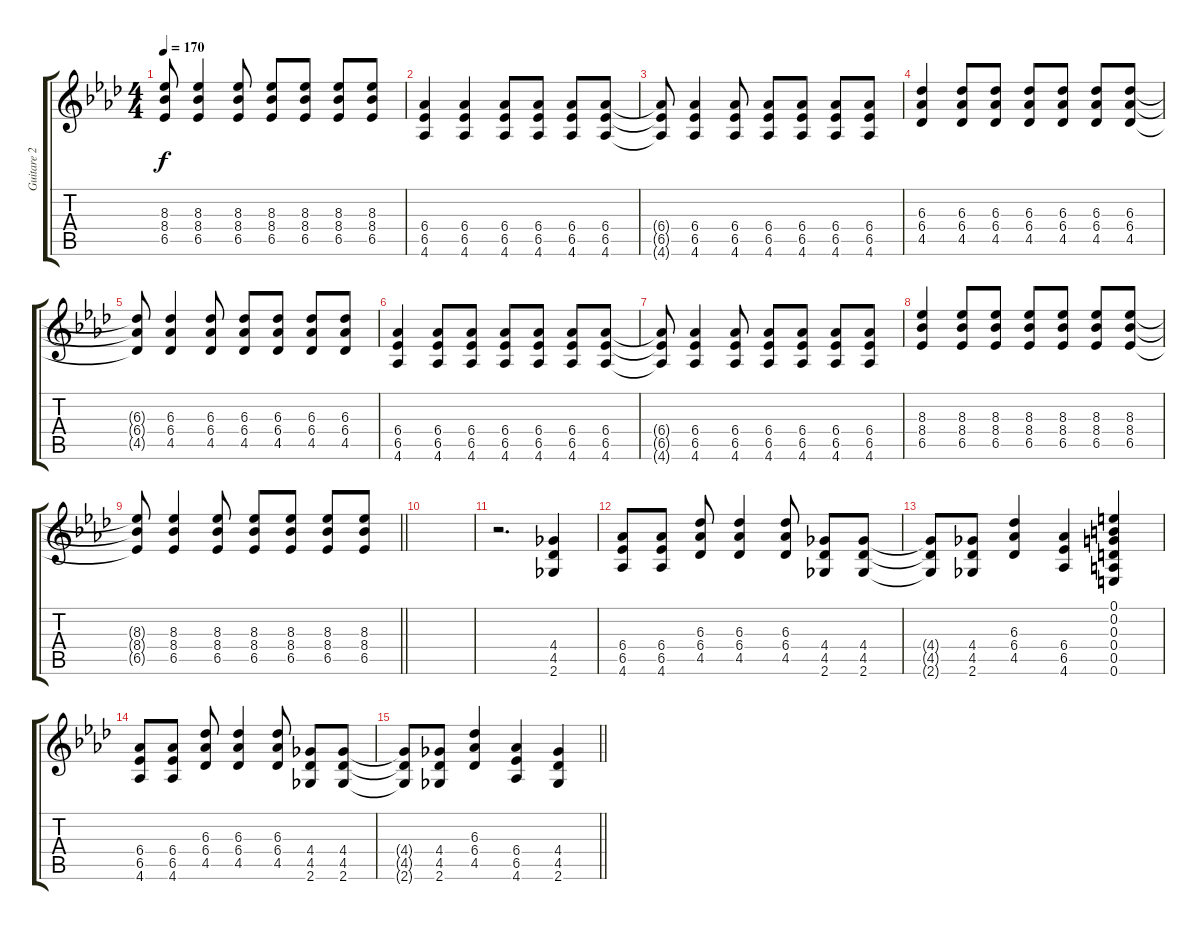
\track ("Guitare 2" "Guitare 2") {instrument distortionguitar}
\staff {score tabs}
\tuning (E4 B3 G3 D3 A2 E2) {hide}
\ts (4 4)
\tempo 170
\clef g2
\ks ab
(8.3{t} 8.4{t} 6.5{t}).8{dy f} (8.3 8.4 6.5).4 (8.3 8.4 6.5).8 (8.3 8.4 6.5).8 (8.3 8.4 6.5).8 (8.3 8.4 6.5).8 (8.3 8.4 6.5).8 |
(6.4 6.5 4.6).4 (6.4 6.5 4.6).4 (6.4 6.5 4.6).8 (6.4 6.5 4.6).8 (6.4 6.5 4.6).8 (6.4 6.5 4.6).8 |
(6.4{t} 6.5{t} 4.6{t}).8 (6.4 6.5 4.6).4 (6.4 6.5 4.6).8 (6.4 6.5 4.6).8 (6.4 6.5 4.6).8 (6.4 6.5 4.6).8 (6.4 6.5 4.6).8 |
(6.3 6.4 4.5).4 (6.3 6.4 4.5).8 (6.3 6.4 4.5).8 (6.3 6.4 4.5).8 (6.3 6.4 4.5).8 (6.3 6.4 4.5).8 (6.3 6.4 4.5).8 |
(6.3{t} 6.4{t} 4.5{t}).8 (6.3 6.4 4.5).4 (6.3 6.4 4.5).8 (6.3 6.4 4.5).8 (6.3 6.4 4.5).8 (6.3 6.4 4.5).8 (6.3 6.4 4.5).8 |
(6.4 6.5 4.6).4 (6.4 6.5 4.6).8 (6.4 6.5 4.6).8 (6.4 6.5 4.6).8 (6.4 6.5 4.6).8 (6.4 6.5 4.6).8 (6.4 6.5 4.6).8 |
(6.4{t} 6.5{t} 4.6{t}).8 (6.4 6.5 4.6).4 (6.4 6.5 4.6).8 (6.4 6.5 4.6).8 (6.4 6.5 4.6).8 (6.4 6.5 4.6).8 (6.4 6.5 4.6).8 |
(8.3 8.4 6.5).4 (8.3 8.4 6.5).8 (8.3 8.4 6.5).8 (8.3 8.4 6.5).8 (8.3 8.4 6.5).8 (8.3 8.4 6.5).8 (8.3 8.4 6.5).8 |
\barLineRight lightlight
(8.3{t} 8.4{t} 6.5{t}).8 (8.3 8.4 6.5).4 (8.3 8.4 6.5).8 (8.3 8.4 6.5).8 (8.3 8.4 6.5).8 (8.3 8.4 6.5).8 (8.3 8.4 6.5).8 |
|
r.2{d} (4.4 4.5 2.6).4 |
(6.4 6.5 4.6).8 (6.4 6.5 4.6).8 (6.3 6.4 4.5).8 (6.3 6.4 4.5).4 (6.3 6.4 4.5).8 (4.4 4.5 2.6).8 (4.4 4.5 2.6).8 |
(4.4{t} 4.5{t} 2.6{t}).8 (4.4 4.5 2.6).8 (6.3 6.4 4.5).4 (6.4 6.5 4.6).4 (0.1 0.2 0.3 0.4 0.5 0.6).4 |
(6.4 6.5 4.6).8 (6.4 6.5 4.6).8 (6.3 6.4 4.5).8 (6.3 6.4 4.5).4 (6.3 6.4 4.5).8 (4.4 4.5 2.6).8 (4.4 4.5 2.6).8 |
\barLineRight lightlight
(4.4{t} 4.5{t} 2.6{t}).8 (4.4 4.5 2.6).8 (6.3 6.4 4.5).4 (6.4 6.5 4.6).4 (4.4 4.5 2.6).4
